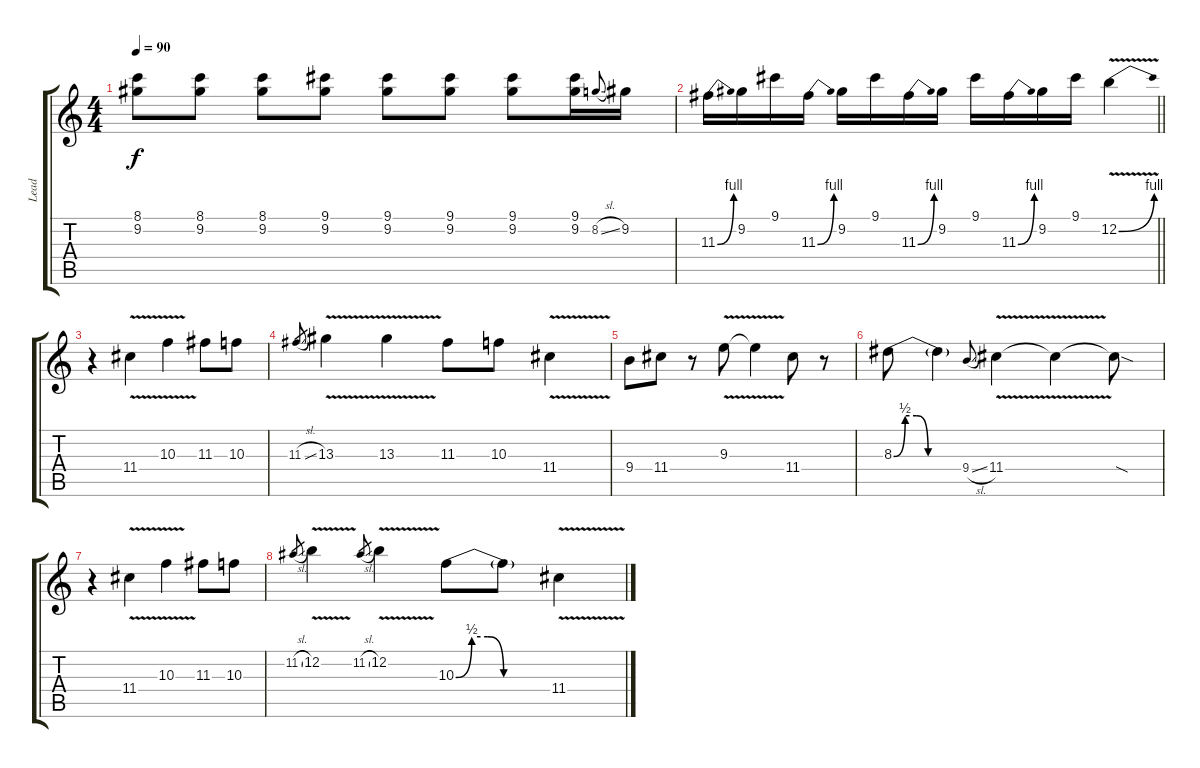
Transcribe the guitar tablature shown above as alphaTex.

\track ("Lead" "Lead") {instrument overdrivenguitar}
\staff {score tabs}
\tuning (E4 B3 G3 D3 A2 E2) {hide}
\ts (4 4)
\tempo 90
\clef g2
\ks c
(8.1 9.2).8{dy f} (8.1 9.2).8 (8.1 9.2).8 (9.1 9.2).8 (9.1 9.2).8 (9.1 9.2).8 (9.1 9.2).8 (9.1 9.2).16 8.2{sl}.8{gr onbeat} 9.2.16 |
\barLineRight lightlight
11.3{be (bend 0 0 60 4)}.16 9.2.16 9.1.16 11.3{be (bend 0 0 60 4)}.16 9.2.16 9.1.16 11.3{be (bend 0 0 60 4)}.16 9.2.16 9.1.16 11.3{be (bend 0 0 60 4)}.16 9.2.16 9.1.16 12.2{be (bend 0 0 60 4) v}.4 |
r.4 11.4{v}.4 10.3{v}.4 11.3.8 10.3.8 |
11.3{sl}.8{gr} 13.3{v}.4 13.3{v}.4 11.3.8 10.3.8 11.4{v}.4 |
9.4.8 11.4.8 r.8 9.3{v}.8 9.3{t}.4 11.4.8 r.8 |
8.3{be (custom 0 0 10 2 20 2 30 0 60 0)}.8 8.3{t}.4 9.4{sl}.8{gr onbeat} 11.4{v}.4 11.4{t}.4 11.4{sod t}.8 |
r.4 11.4{v}.4 10.3{v}.4 11.3.8 10.3.8 |
11.2{sl}.8{gr} 12.2{v}.4 11.2{sl}.8{gr} 12.2{v}.4 10.3{be (custom 0 0 10 2 20 2 30 0 60 0)}.8 10.3{t}.8 11.4{v}.4
